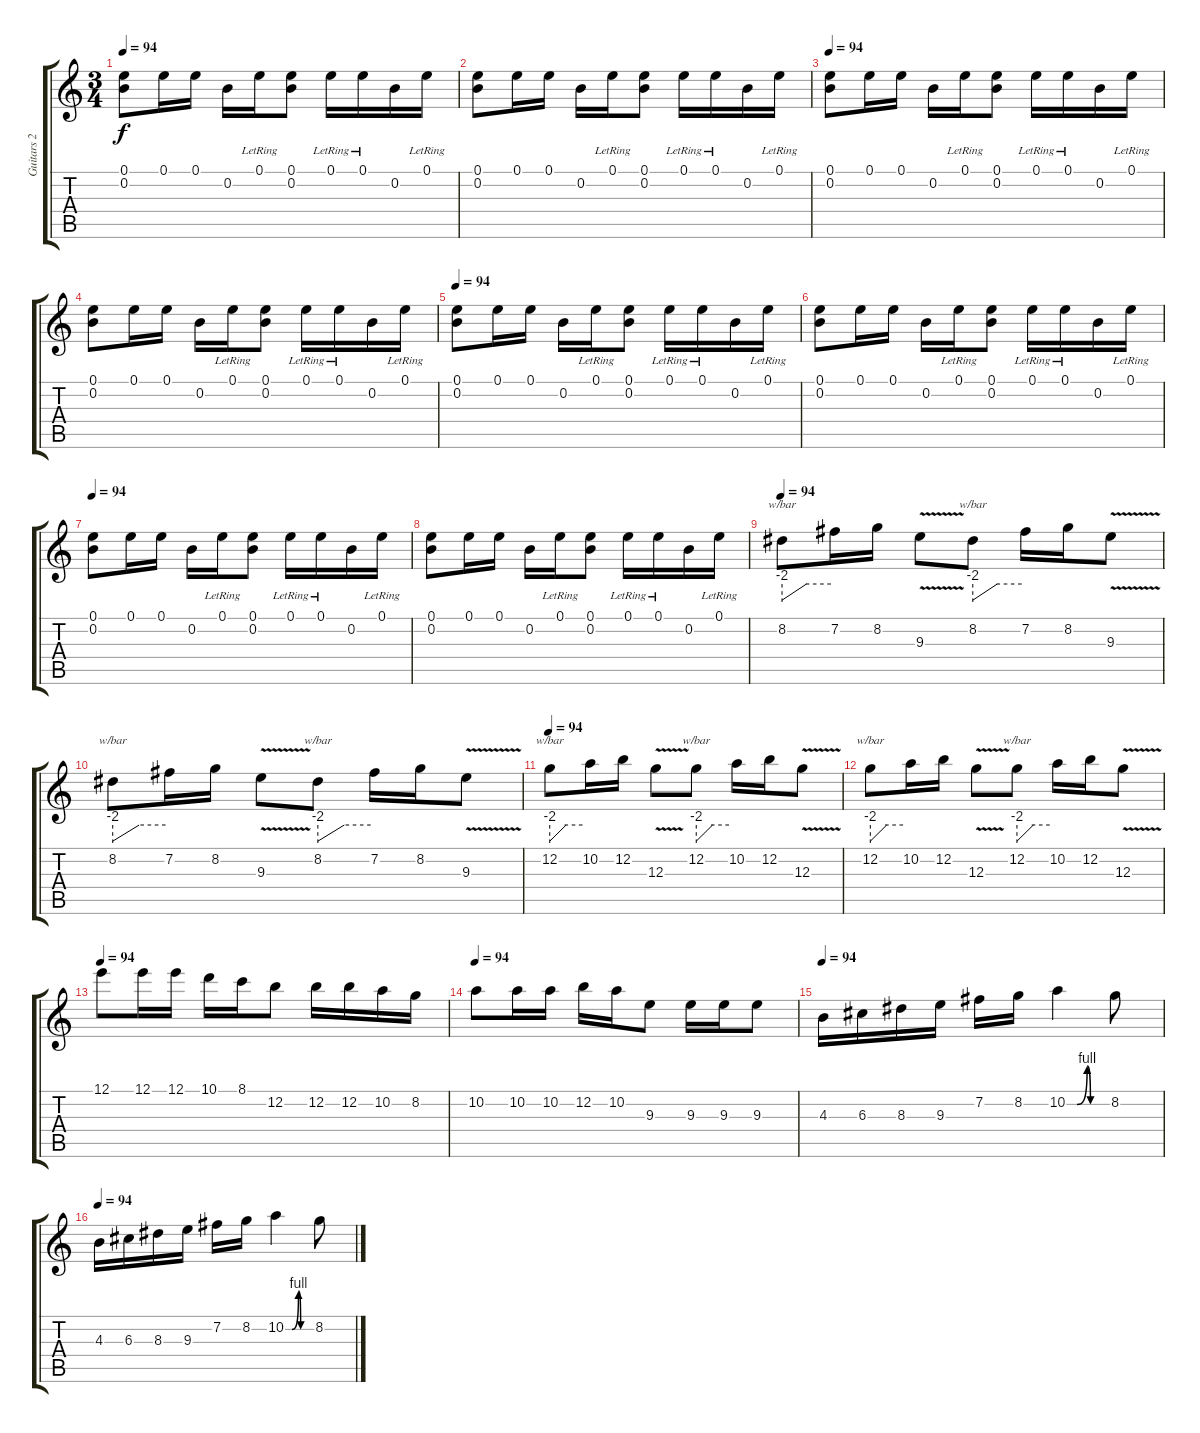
\track ("Guitars 2" "Guitars 2") {instrument overdrivenguitar}
\staff {score tabs}
\tuning (E4 B3 G3 D3 A2 E2) {hide}
\ts (3 4)
\tempo 94
\clef g2
\ks c
(0.1 0.2).8{dy f} 0.1.16 0.1.16 0.2.16 0.1{lr}.16 (0.1 0.2).8 0.1{lr}.16 0.1{lr}.16 0.2.16 0.1{lr}.16 |
(0.1 0.2).8 0.1.16 0.1.16 0.2.16 0.1{lr}.16 (0.1 0.2).8 0.1{lr}.16 0.1{lr}.16 0.2.16 0.1{lr}.16 |
\tempo 94
(0.1 0.2).8 0.1.16 0.1.16 0.2.16 0.1{lr}.16 (0.1 0.2).8 0.1{lr}.16 0.1{lr}.16 0.2.16 0.1{lr}.16 |
(0.1 0.2).8 0.1.16 0.1.16 0.2.16 0.1{lr}.16 (0.1 0.2).8 0.1{lr}.16 0.1{lr}.16 0.2.16 0.1{lr}.16 |
\tempo 94
(0.1 0.2).8 0.1.16 0.1.16 0.2.16 0.1{lr}.16 (0.1 0.2).8 0.1{lr}.16 0.1{lr}.16 0.2.16 0.1{lr}.16 |
(0.1 0.2).8 0.1.16 0.1.16 0.2.16 0.1{lr}.16 (0.1 0.2).8 0.1{lr}.16 0.1{lr}.16 0.2.16 0.1{lr}.16 |
\tempo 94
(0.1 0.2).8 0.1.16 0.1.16 0.2.16 0.1{lr}.16 (0.1 0.2).8 0.1{lr}.16 0.1{lr}.16 0.2.16 0.1{lr}.16 |
(0.1 0.2).8 0.1.16 0.1.16 0.2.16 0.1{lr}.16 (0.1 0.2).8 0.1{lr}.16 0.1{lr}.16 0.2.16 0.1{lr}.16 |
\tempo 94
8.2.8{tbe (custom default 0 -8 30 0 60 0) balance 16} 7.2.16 8.2.16 9.3{v}.8 8.2.8{tbe (custom default 0 -8 30 0 60 0)} 7.2.16 8.2.16 9.3{v}.8 |
8.2.8{tbe (custom default 0 -8 30 0 60 0) balance 16} 7.2.16 8.2.16 9.3{v}.8 8.2.8{tbe (custom default 0 -8 30 0 60 0)} 7.2.16 8.2.16 9.3{v}.8 |
\tempo 94
12.2.8{tbe (custom default 0 -8 30 0 60 0) balance 16} 10.2.16 12.2.16 12.3{v}.8 12.2.8{tbe (custom default 0 -8 30 0 60 0)} 10.2.16 12.2.16 12.3{v}.8 |
12.2.8{tbe (custom default 0 -8 30 0 60 0) balance 16} 10.2.16 12.2.16 12.3{v}.8 12.2.8{tbe (custom default 0 -8 30 0 60 0)} 10.2.16 12.2.16 12.3{v}.8 |
\tempo 94
12.1.8 12.1.16 12.1.16 10.1.16 8.1.16 12.2.8 12.2.16 12.2.16 10.2.16 8.2.16 |
\tempo 94
10.2.8 10.2.16 10.2.16 12.2.16 10.2.16 9.3.8 9.3.16 9.3.16 9.3.8 |
\tempo 94
4.3.16 6.3.16 8.3.16 9.3.16 7.2.16 8.2.16 10.2{be (custom 0 0 15 0 30 4 35 0 60 0)}.4 8.2.8 |
\tempo 94
4.3.16 6.3.16 8.3.16 9.3.16 7.2.16 8.2.16 10.2{be (custom 0 0 15 0 30 4 35 0 60 0)}.4 8.2.8
